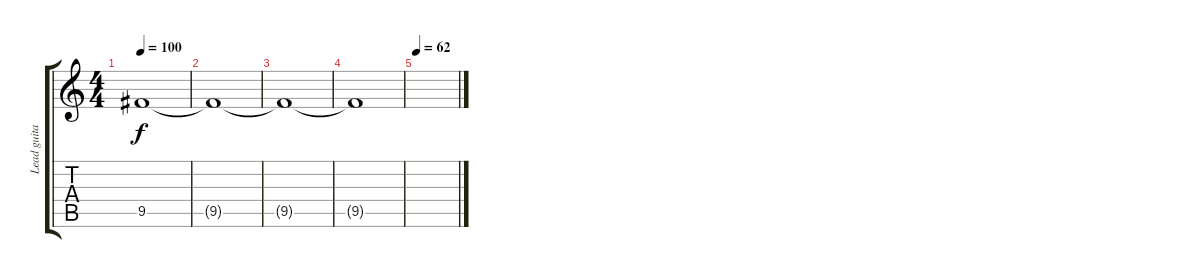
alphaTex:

\track ("Lead guitar" "Lead guita") {instrument overdrivenguitar}
\staff {score tabs}
\tuning (E4 B3 G3 D3 A2 E2) {hide}
\ts (4 4)
\tempo 100
\clef g2
\ks c
9.5.1{dy f volume 9} |
9.5{t}.1 |
9.5{t}.1{volume 3} |
9.5{t}.1 |
\tempo 62
